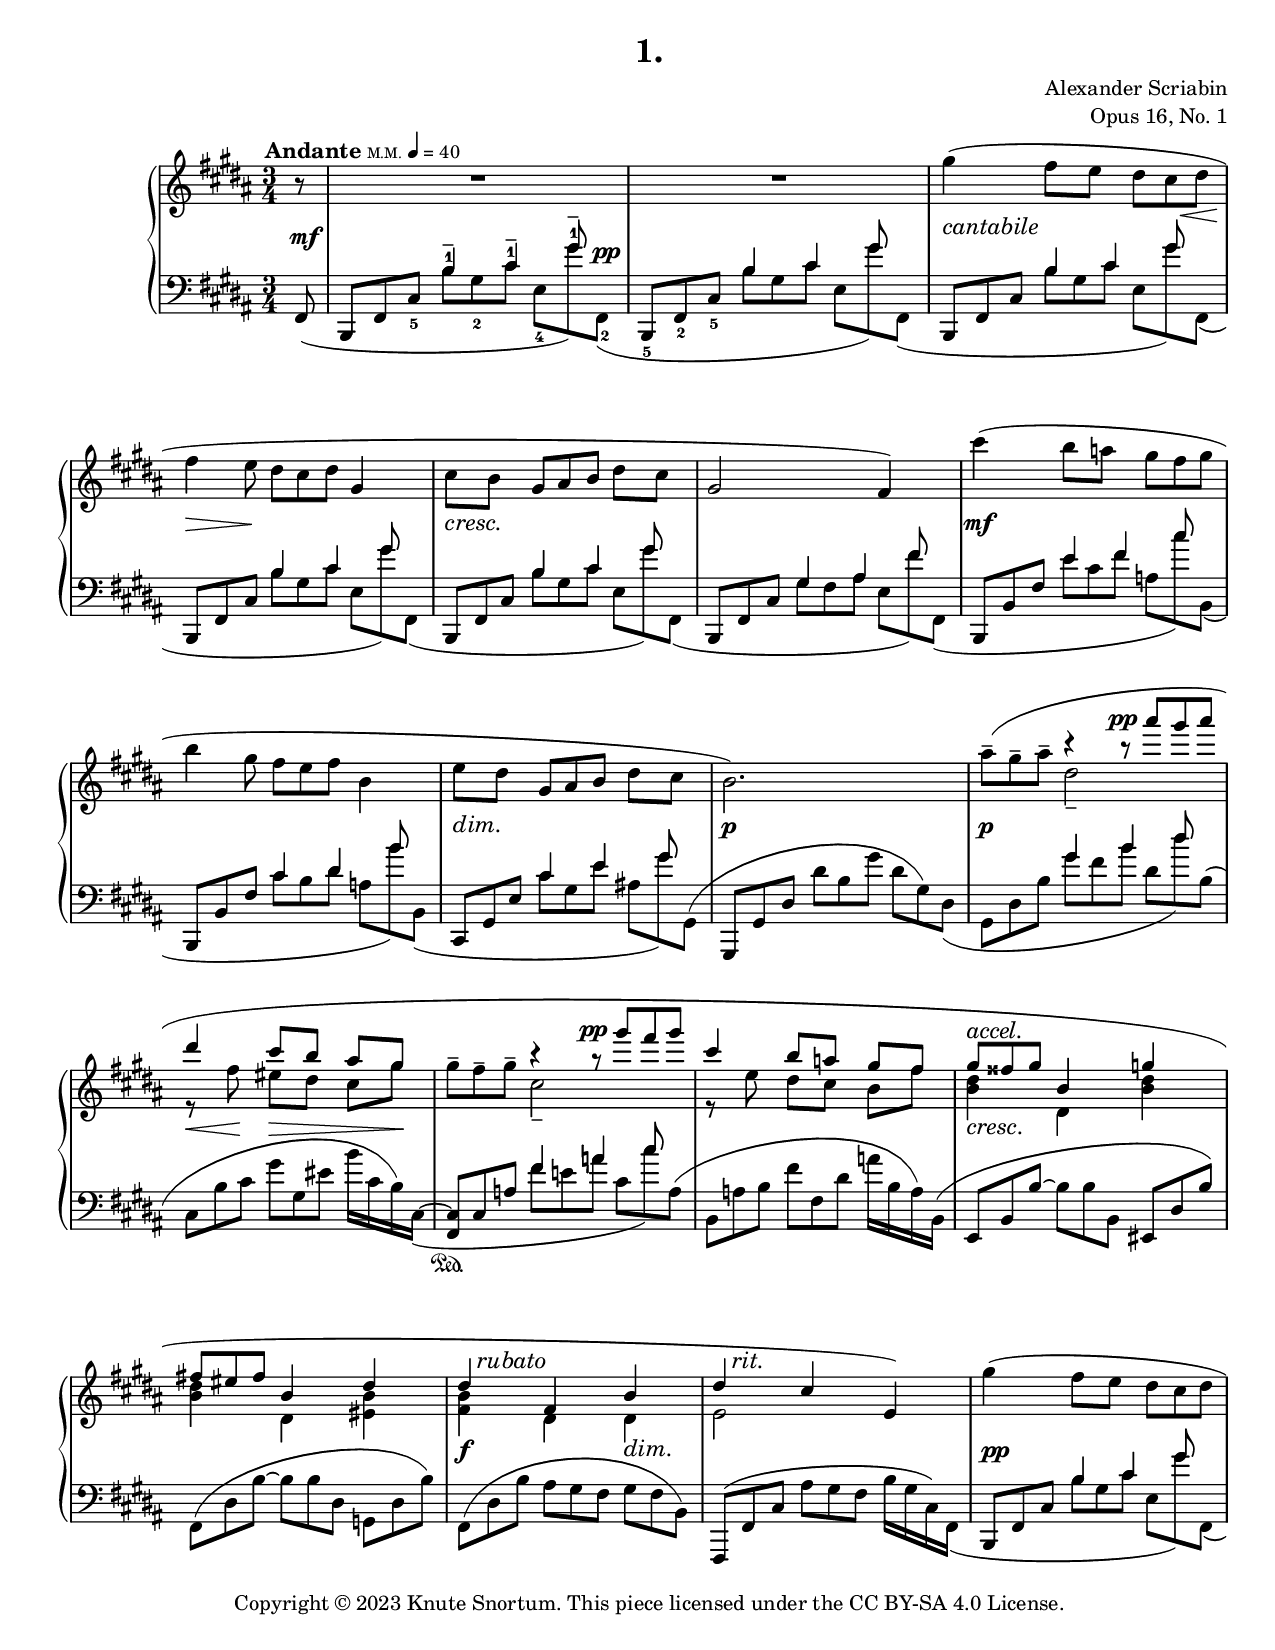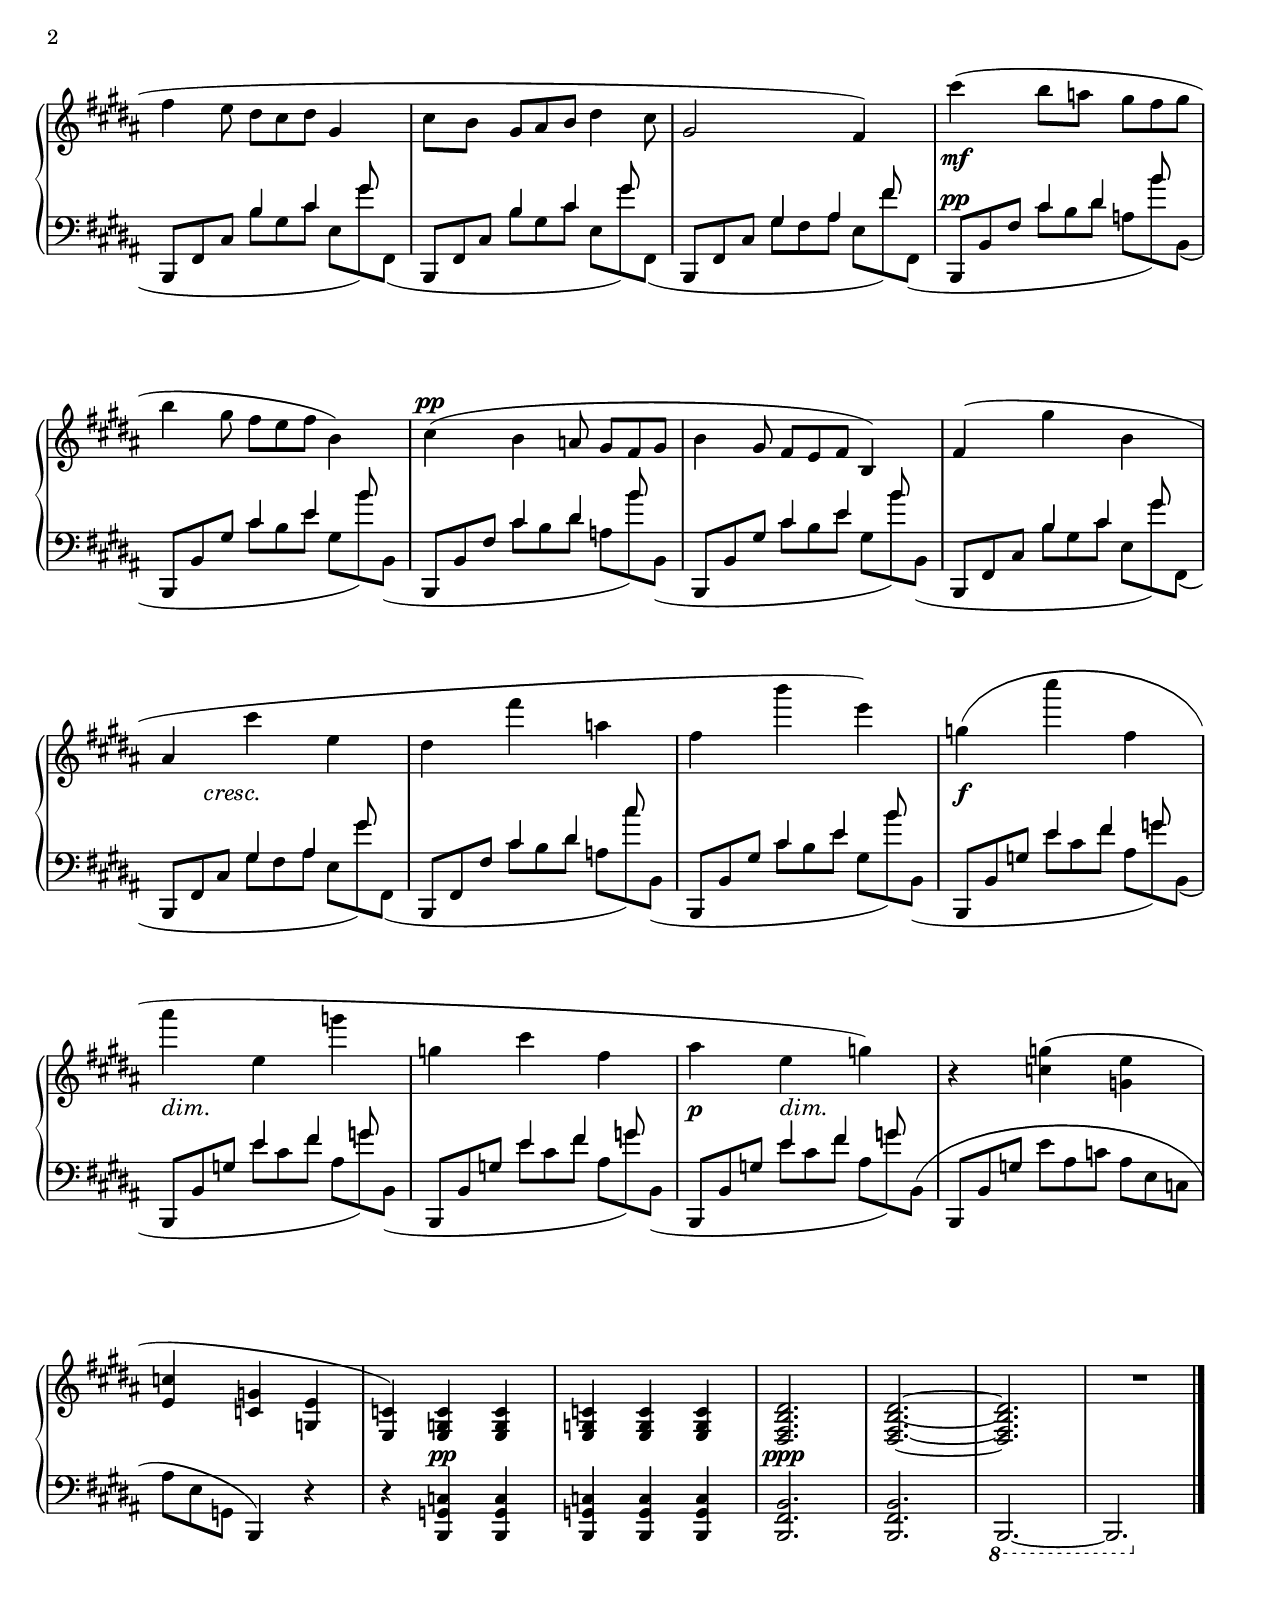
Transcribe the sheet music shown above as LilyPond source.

\version "2.24.0"

\include "includes/header-paper.ily"
%...+....1....+....2....+....3....+....4....+....5....+....6....+....7....+....

\version "2.24.0"
\language "english"

\include "global-variables.ily"

%%% Posistions and shapes %%%

slurShapeA = \shape #'((0 . 1) (0 . -0.5) (0 . 0) (0 . 0)) \etc
slurShapeB = \shape #'((0 . 0) (0 . -2) (0 . 0) (0 . 0)) \etc
slurShapeC = \shape #'(
                        ((0 . -2) (0 . 0) (0 . 0) (0 . 0))
                        ((0 . -1) (0 . 0) (0 . 0) (0 . -1))
                        ()
                        ) \etc
slurShapeD = \shape #'(
                        ()
                        ((0 . 0) (0 . -3) (0 . 0.5) (0 . 0))
                        ) \etc
slurShapeE = \shape #'((0 . 0) (0 . -3) (0 . 1.5) (0 . 0)) \etc
slurShapeF = \shape #'((0 . 1.5) (0 . 0) (0 . 0) (0 . 0)) \etc

moveFingerA = -\tweak Y-offset 3.5 \etc
moveFingerB = -\tweak Y-offset 4 \etc
moveFingerC = -\tweak Y-offset 6 \etc
moveFingerD = 
  -\tweak X-offset 0.5
  -\tweak Y-offset -5 
  \etc

moveDynamicA = \tweak extra-offset #'(-3 . -5) \etc
moveDynamicB = \tweak extra-offset #'(-3 . -5) \etc

moveTextA = 
  \tweak outside-staff-priority ##f
  \tweak avoid-slur #'inside
  \tweak Y-offset 5.5
  \etc
moveTextB = 
  \tweak outside-staff-priority ##f
  \tweak avoid-slur #'inside
  \tweak X-offset 2
  \tweak Y-offset 3
  \etc
moveTextC = 
  \tweak outside-staff-priority ##f
  \tweak avoid-slur #'inside
  \tweak X-offset 2
  \tweak Y-offset 3
  \etc

%%% Music %%%

global = {
  \time 3/4
  \key b \major
  \accidentalStyle piano
}

rightHandUpper = \relative {
  \partial 8 * 2/3 r8 * 2/3
  R2. * 2 |
  gs''4( fs8 e \tuplet 3/2 { ds cs ds 
  fs4 e8  ds cs ds } gs,4 |
  cs8 b \tuplet 3/2 { gs as b } ds cs |
  gs2 fs4) |
  cs''4( b8 a \tuplet 3/2 { gs fs gs |
  b4 gs8 fs e fs } b,4 |
  
  \barNumberCheck 9
  e8 ds \tuplet 3/2 { gs, as b } ds cs |
  b2.) |
  \voiceOne \hideNoteHead as'4-\slurShapeC ( 
    \tuplet 3/2 { r4 r8 as'-\moveDynamicA ^\pp gs as } |
  ds,4 cs8[ b] as[ gs] |
  s4 \tuplet 3/2 { r4 r8 gs'-\moveDynamicB ^\pp fs gs } |
  cs,4 b8[ a] gs[ fs] |
  \tuplet 3/2 { gs8-\moveTextA ^\accel fss gs } b,4 g' |
  \tuplet 3/2 { fs8 es fs } b,4 ds |
  
  \barNumberCheck 17
  ds4-\moveTextB ^\rubato fs, b |
  ds4-\moveTextC ^\rit cs e,) |
  \oneVoice gs'4( fs8 e \tuplet 3/2 { ds cs ds 
  fs4 e8  ds cs ds } gs,4 |
  cs8 b \tuplet 3/2 { gs as b  ds4 cs8 } |
  gs2 fs4) |
  cs''4(\mf b8 a \tuplet 3/2 { gs fs gs |
  b4 gs8 fs e fs } b,4) |
  
  \barNumberCheck 25
  cs4(^\pp \tuplet 3/2 { b a8  gs fs gs |
  b4 gs8  fs e fs } b,4) |
  fs'4( gs' b, |
  as4 cs' e, |
  ds4 fs' a, |
  fs4 b' e,) |
  g,4( cs' fs,, |
  as'4 e, g' |
  
  \barNumberCheck 33
  g,4 cs fs, |
  as4 e g) |
  r4 <c, g'>( <g e'> |
  <e c'>4 <c g'> <g e'> |
  <e c'>4) <e g c> q |
  q4 q q |
  <ds fs b ds>2. |
  q2.~ |
  
  \barNumberCheck 41
  q2. |
  R2. |
  \bar "|."
}

rightHandLower = \relative {
  \voiceTwo
  \partial 8 * 2/3 s8 * 2/3
  s2. * 8 |
  
  \barNumberCheck 9
  s2. * 2 |
  \tuplet 3/2 { as''8^- gs^- as^- } ds,2-- |
  r8 fs es[ ds] cs[ gs'] |
  \tuplet 3/2 { gs8^- fs^- gs^- } cs,2-- |
  r8 e ds[ cs] b[ fs'] |
  <b, ds>4 ds, <b' ds> |
  <b ds>4 ds, <es b'> |
  
  \barNumberCheck 17
  <fs b>4 ds ds |
  e2 s4 |
}

rightHand = {
  \global
  \omit Staff.TupletNumber
  \omit Staff.TupletBracket
  <<
    \new Voice \rightHandUpper
    \new Voice \rightHandLower
  >>
}

leftHandUpper = \relative {
  \voiceThree 
  \scaleDurations 2/3 {
    \partial 8 s8 |
    s4. b4---\moveFingerA -1 cs---\moveFingerB -1 gs'8---\moveFingerC -1 s |
    s4. b,4 cs gs'8 s |
    s4. b,4 cs gs'8 s |
    s4. b,4 cs gs'8 s |
    s4. b,4 cs gs'8 s |
    s4. gs,4 as fs'8 s |
    s4. e4 fs cs'8 s |
    s4. cs,4 ds b'8 s |
    
    \barNumberCheck 9
    s4. cs,4 e gs8 s |
    s2. s4. |
    s4. gs4 b ds8 s |
    s2. s4. |
    s4. fs,4 a cs8 s |
  }
  s2. * 3 |
  
  \barNumberCheck 17
  s2. * 2 |
  \scaleDurations 2/3 {
    s4. b,4 cs gs'8 s |
    s4. b,4 cs gs'8 s |
    s4. b,4 cs gs'8 s |
    s4. gs,4 as fs'8 s |
    s4. cs4 ds b'8 s |
    s4. cs,4 e b'8 s |
    
    \barNumberCheck 25
    s4. cs,4 ds b'8 s |
    s4. cs,4 e b'8 s |
    s4. b,4 cs gs'8 s |
    s4. gs,4 as gs'8 s |
    s4. cs,4 ds cs'8 s |
    s4. cs,4 e b'8 s |
    s4. e,4 fs g8 s |
    s4. e4 fs g8 s |
    
    \barNumberCheck 33
    s4. e4 fs g8 s |
    s4. e4 fs g8 s |
  }
}

leftHandLower = \relative {
  \scaleDurations 2/3 { 
    \partial 8 \slurDown fs,8(
    b,8 fs' cs'_5  b' gs_2 cs  e,_4 gs') fs,,-\slurShapeA ( -\moveFingerD _2 |
    b,8-\insideSlur _5 fs'_2 cs'_5  b' gs cs  e, gs') fs,,( |
    b,8 fs' cs'  b' gs cs  e, gs') fs,,( |
    b,8 fs' cs'  b' gs cs  e, gs') fs,,( |
    b,8 fs' cs'  b' gs cs  e, gs') fs,,( |
    b,8 fs' cs'  gs' fs as  e fs') fs,,( |
    b,8 b' fs'  e' cs fs  a, cs') b,,( |
    b,8 b' fs'  cs' b ds  a b') b,,( |
    
    \barNumberCheck 9
    cs,8 gs' e'  cs' gs e'  as, gs') gs,,-\slurShapeB ^(
    gs,8 gs' ds'  ds' b gs'  ds gs,) ds-\slurShapeF ( | 
    gs,8 ds' b'  gs' fs b  ds, ds') b,-\slurShapeD ^( |
    cs,8 b' cs  gs' gs, es'
  } b'16 cs, b) cs,^~( |
  \scaleDurations 2/3 {
    \slurUp <fs, cs'>8\sd cs' a'  fs' e a  cs, cs') a,-\slurShapeE ( |
    b,8 a' b  fs' fs, ds'
  } a'16 b, a) b,( |
  \scaleDurations 2/3 {
    e,8 b' b'~  b b b,  es, ds' b') |
    fs,8( ds' b'~  b b ds,  g, ds' b') |
    
    \barNumberCheck 17
    fs,8( ds' b'  as gs fs  gs fs b,) |
    fs,8( fs' cs'  as' gs fs
  } b16 gs cs,) \slurDown fs,( |
  \scaleDurations 2/3 {
    b,8 fs' cs'  b' gs cs  e, gs') fs,,( |
    b,8 fs' cs'  b' gs cs  e, gs') fs,,( |
    b,8 fs' cs'  b' gs cs  e, gs') fs,,( |
    b,8 fs' cs'  gs' fs as  e fs') fs,,( |
    b,8^\pp b' fs'  cs' b ds  a b') b,,( |
    b,8 b' gs'  cs b e  gs, b') b,,( |
    
    \barNumberCheck 25
    b,8 b' fs'  cs' b ds  a b') b,,( |
    b,8 b' gs'  cs b e  gs, b') b,,( |
    b,8 fs' cs'  b' gs cs  e, gs') fs,,( |
    b,8 fs' cs'  gs' fs as  e gs') fs,,( |
    b,8 fs' fs'  cs' b ds  a cs') b,,( |
    b,8 b' gs'  cs b e  gs, b') b,,( |
    b,8 b' g'  e' cs fs  as, g') b,,( |
    b,8 b' g'  e' cs fs  as, g') b,,( |
    
    \barNumberCheck 33
    b,8 b' g'  e' cs fs  as, g') b,,( |
    b,8 b' g'  e' cs fs  as, g') b,,^( |
    b,8 b' g'  e' as, c  as e c |
    as'8 e g,
  } b,4) r4 |
  r4 <b g' c> q |
  q4 q q |
  <b fs' b>2. |
  q2. |
  
  \barNumberCheck 41
  \ottava -1 b,2.~ |
  b2. |
}

leftHand = {
  \global
  \clef bass
  <<
    \new Voice \leftHandUpper
    \new Voice \leftHandLower
  >>
}

dynamics = {
  \override DynamicTextSpanner.style = #'none
  \scaleDurations 2/3 {
    \partial 8 s8-\tweak Y-offset -3 \mf
    s2. s4 s8-\tweak extra-offset #'(0.5 . -4) \pp |
  }
  s2. |
  s2-\tweak Y-offset -2 ^\cantabile s8 s\< <>\! |
  s8.\> s16\! s2 |
  s2.\cresc |
  s2. |
  s2.\mf |
  s2. |
  
  \barNumberCheck 9
  s2.\dim |
  s2.\p |
  s2.\p |
  s8\< s8\! s4.\> s8\! |
  s2. * 2 |
  s2.\cresc |
  s2. |
  
  \barNumberCheck 17
  s2\f s4\dim |
  s2. |
  s2.-\tweak X-offset 0 \pp |
  s2. * 5 |
  
  \barNumberCheck 25
  s2. * 3 |
  s8 s\cresc s2 |
  s2. * 2 |
  s2.\f |
  s2.\dim |
  
  \barNumberCheck 33
  s2. |
  s4\p s2\dim |
  s2. * 2 |
  s4 s2\pp |
  s2. |
  s2.\ppp |
}

% MIDI only 
% Scriabin's pedal mark is inlined with the left hand part, measure 13
pedal = {
  \partial 8 * 2/3 s8 * 2/3 
  s2.\sd |
  \repeat unfold 7 { s2.\su\sd | }
  
  \barNumberCheck 9
  \repeat unfold 6 { s2.\su\sd | }
  s2\su\sd s4\su\sd |
  s2\su\sd s4\su\sd |
  
  \barNumberCheck 17
  \repeat unfold 8 { s2.\su\sd | }
  
  \barNumberCheck 25
  \repeat unfold 8 { s2.\su\sd | }
  
  \barNumberCheck 33
  s2.\su\sd |
  s2.\su\sd |
  s2. |
  s2 s4\su |
  s4 s2\sd |
  s2. |
  s2.\su\sd |
  s2. |
  
  \barNumberCheck 41
  s2. |
  s2. <>\su |
}

tempi = {
  \set Score.tempoHideNote = ##t
  \textMark \markup \tempo-markup Andante #2 #0 40
  \tempo 4 = 40
  \partial 8 * 2/3 s8 * 2/3
  s2. * 8 |
  
  \barNumberCheck 9
  s2. * 6
  \tempo 4 = 44
  s2. |
  \tempo 4 = 48
  s2. |
  
  \barNumberCheck 17
  \tempo 4 = 44
  s2 \tempo 4 = 40 s4 |
  \tempo 4 = 36
  s2 \tempo 4 = 32 s4 |
  \tempo 4 = 40 |
  s2.
}

% Not used
forceBreaks = {
  \partial 8 * 2/3 s8 * 2/3
  s2. * 2 s2. \break
  s2. * 3 s2. \break
  s2. * 3 s2. \break
  s2. * 3 s2. \break
  s2. * 3 s2. \pageBreak
  
  s2. * 3 s2. \break
  s2. * 3 s2. \break
  s2. * 3 s2. \break
  s2. * 3 s2. \break
}

preludeOneNotes =
\score {
  \header {
    title = "1."
    composer = "Alexander Scriabin"
    opus = "Opus 16, No. 1"
  }
  \keepWithTag layout  
  \new PianoStaff <<
    \new Staff = "upper" \rightHand
    \new Dynamics \dynamics
    \new Staff = "lower" \leftHand
    \new Dynamics \tempi
    % \new Devnull \forceBreaks % Not used
  >>
  \layout {}
}

\include "articulate.ly"

preludeOneMidi =
\book {
  \bookOutputName "prelude-op16-no01"
  \score {
    \keepWithTag midi
    \articulate <<
      \new Staff = "upper" << \rightHand \dynamics \pedal \tempi >>
      \new Staff = "lower" << \leftHand \dynamics \pedal \tempi >>
    >>
    \midi{}
  }
}


\preludeOneNotes
\preludeOneMidi